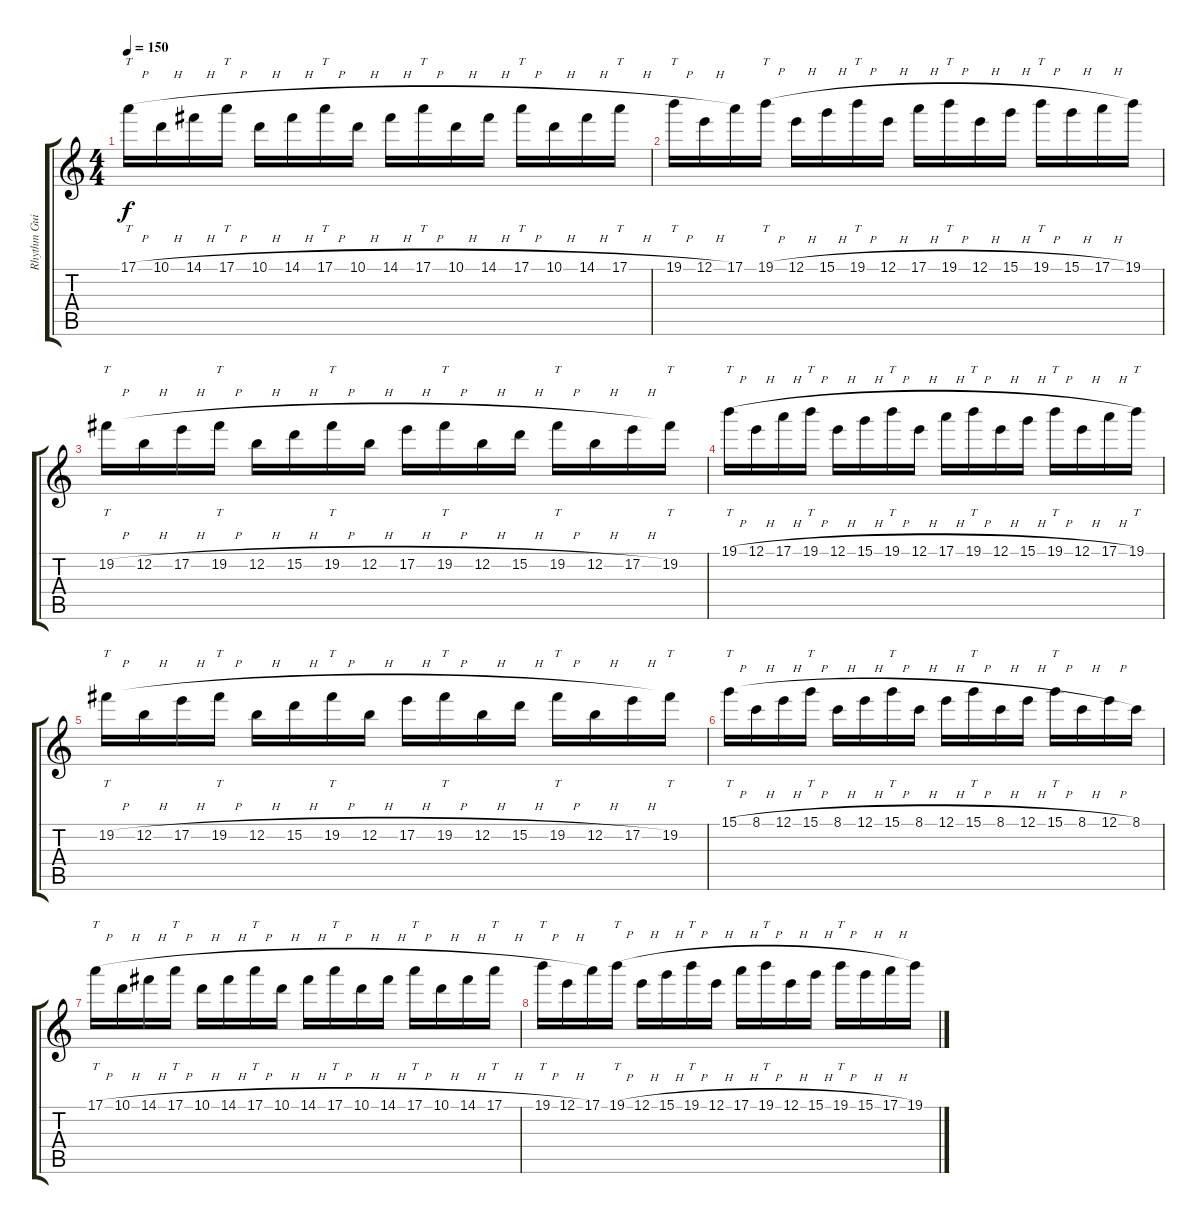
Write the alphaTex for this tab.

\track ("Rhythm Guitar" "Rhythm Gui") {instrument distortionguitar}
\staff {score tabs}
\tuning (E4 B3 G3 D3 A2 E2) {hide}
\ts (4 4)
\tempo 150
\clef g2
\ks c
17.1{h}.16{tt dy f} 10.1{h}.16 14.1{h}.16 17.1{h}.16{tt} 10.1{h}.16 14.1{h}.16 17.1{h}.16{tt} 10.1{h}.16 14.1{h}.16 17.1{h}.16{tt} 10.1{h}.16 14.1{h}.16 17.1{h}.16{tt} 10.1{h}.16 14.1{h}.16 17.1{h}.16{tt} |
19.1{h}.16{tt} 12.1{h}.16 17.1.16 19.1{h}.16{tt} 12.1{h}.16 15.1{h}.16 19.1{h}.16{tt} 12.1{h}.16 17.1{h}.16 19.1{h}.16{tt} 12.1{h}.16 15.1{h}.16 19.1{h}.16{tt} 15.1{h}.16 17.1{h}.16 19.1.16 |
19.2{h}.16{tt} 12.2{h}.16 17.2{h}.16 19.2{h}.16{tt} 12.2{h}.16 15.2{h}.16 19.2{h}.16{tt} 12.2{h}.16 17.2{h}.16 19.2{h}.16{tt} 12.2{h}.16 15.2{h}.16 19.2{h}.16{tt} 12.2{h}.16 17.2{h}.16 19.2.16{tt} |
19.1{h}.16{tt} 12.1{h}.16 17.1{h}.16 19.1{h}.16{tt} 12.1{h}.16 15.1{h}.16 19.1{h}.16{tt} 12.1{h}.16 17.1{h}.16 19.1{h}.16{tt} 12.1{h}.16 15.1{h}.16 19.1{h}.16{tt} 12.1{h}.16 17.1{h}.16 19.1.16{tt} |
19.2{h}.16{tt} 12.2{h}.16 17.2{h}.16 19.2{h}.16{tt} 12.2{h}.16 15.2{h}.16 19.2{h}.16{tt} 12.2{h}.16 17.2{h}.16 19.2{h}.16{tt} 12.2{h}.16 15.2{h}.16 19.2{h}.16{tt} 12.2{h}.16 17.2{h}.16 19.2.16{tt} |
15.1{h}.16{tt} 8.1{h}.16 12.1{h}.16 15.1{h}.16{tt} 8.1{h}.16 12.1{h}.16 15.1{h}.16{tt} 8.1{h}.16 12.1{h}.16 15.1{h}.16{tt} 8.1{h}.16 12.1{h}.16 15.1{h}.16{tt} 8.1{h}.16 12.1{h}.16 8.1.16 |
17.1{h}.16{tt} 10.1{h}.16 14.1{h}.16 17.1{h}.16{tt} 10.1{h}.16 14.1{h}.16 17.1{h}.16{tt} 10.1{h}.16 14.1{h}.16 17.1{h}.16{tt} 10.1{h}.16 14.1{h}.16 17.1{h}.16{tt} 10.1{h}.16 14.1{h}.16 17.1{h}.16{tt} |
19.1{h}.16{tt} 12.1{h}.16 17.1.16 19.1{h}.16{tt} 12.1{h}.16 15.1{h}.16 19.1{h}.16{tt} 12.1{h}.16 17.1{h}.16 19.1{h}.16{tt} 12.1{h}.16 15.1{h}.16 19.1{h}.16{tt} 15.1{h}.16 17.1{h}.16 19.1.16
